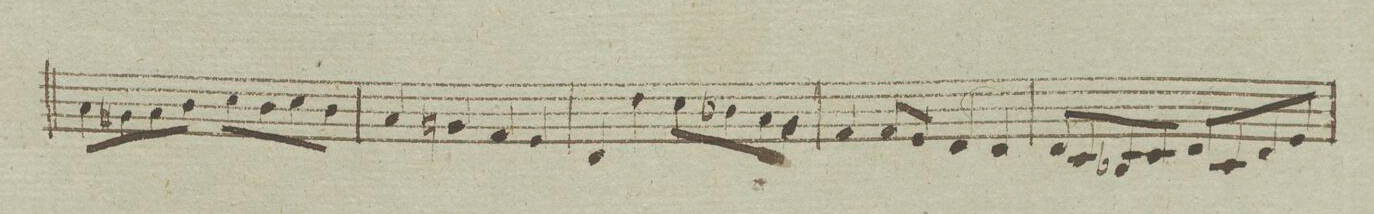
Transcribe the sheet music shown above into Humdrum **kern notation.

**kern	**dynam
*I"Violino. 2do	*
*clefG2	*
*k[]	*
*met(c)	*
*M4/4	*
8a\L	.
8g#X\	.
8a\	.
8b\J	.
8cc\L	.
8b\	.
8cc\	.
8b\J	.
=71	=71
4a/	.
4gn/	.
4f/	.
4e/	.
=72	=72
4d/	.
4dd\	.
8cc\L	.
8b-X\	.
8a\	.
8g\J	.
=73	=73
4f/	.
8f/L	.
8e/J	.
4d/	.
4d/	.
=74	=74
8d/L	.
8c/	.
8B-X/	.
8c/J	.
8d/L	.
8c/	.
8d/	.
8e/J	.
=75	=75
*-	*-
